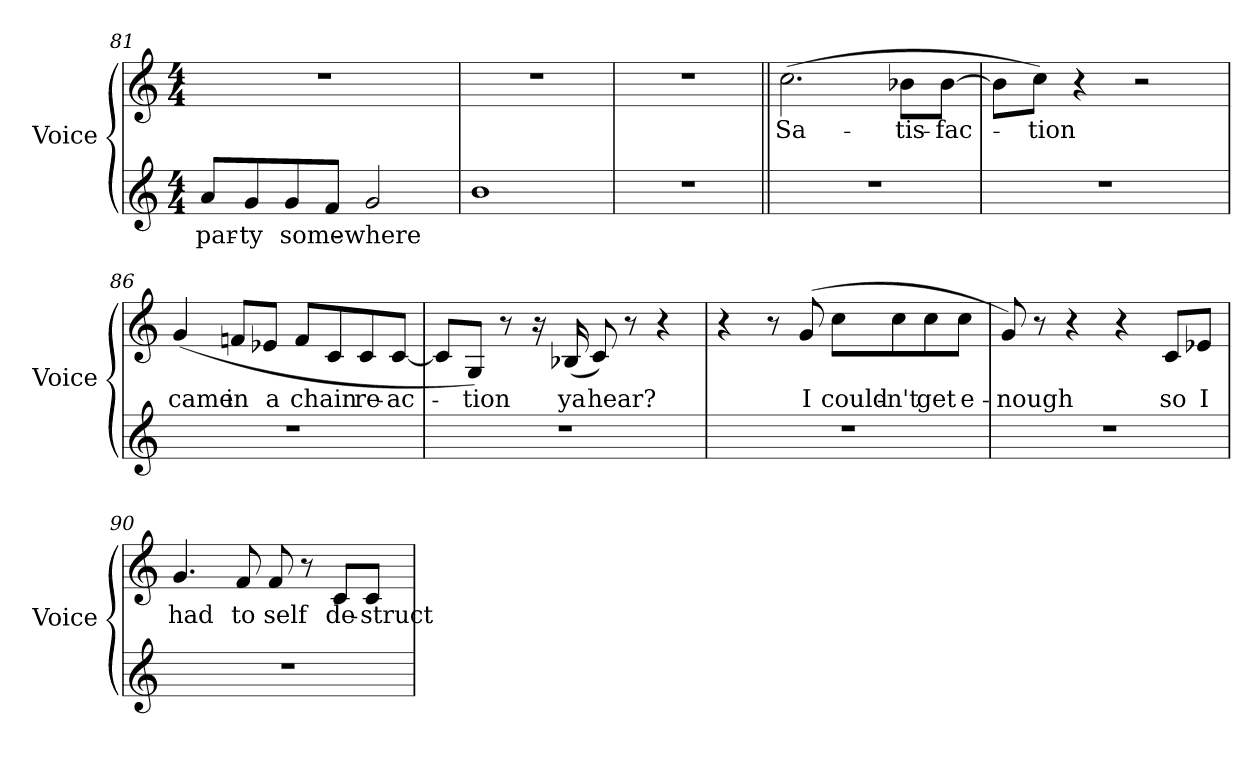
**kern	**text	**kern	**text
*part2	*part2	*part1	*part1
*staff2	*staff2	*staff1	*staff1
*I"Voice	*	*I"Voice	*
*I'Voice	*	*I'Voice	*
!!LO:LB:g=z
*clefG2	*	*clefG2	*
*k[]	*	*k[]	*
*C:	*	*C:	*
*M4/4	*	*M4/4	*
=81	=81	=81	=81
!	!LO:LY:b:color=#000000	!	!
8ai/L	par-	1r	.
!	!LO:LY:b:color=#000000	!	!
8gi/	-ty	.	.
!	!LO:LY:b:color=#000000	!	!
8gi/	some-	.	.
8fi/J	.	.	.
!	!LO:LY:b:color=#000000	!	!
2gi/	-where	.	.
=82	=82	=82	=82
1bi	.	1r	.
=83	=83	=83	=83
1r	.	1r	.
=84||	=84||	=84||	=84||
!	!	!	!LO:LY:b:color=#000000
1r	.	(2.cci\	Sa-
!	!	!	!LO:LY:b:color=#000000
.	.	8b-Xi\L	-tis-
!	!	!	!LO:LY:b:color=#000000
.	.	[8b-i\J	-fac-
=85	=85	=85	=85
1r	.	8b-i\L]	.
!	!	!	!LO:LY:b:color=#000000
.	.	8cci\J)	-tion
.	.	4r	.
.	.	2r	.
!!LO:PB:g=z
=86	=86	=86	=86
!	!	!	!LO:LY:b:color=#000000
1r	.	(4gi/	came
!	!	!	!LO:LY:b:color=#000000
.	.	8fni/L	in
!	!	!	!LO:LY:b:color=#000000
.	.	8e-Xi/J	a
!	!	!	!LO:LY:b:color=#000000
.	.	8fi/L	chain
.	.	8ci/	.
!	!	!	!LO:LY:b:color=#000000
.	.	8ci/	re-
!	!	!	!LO:LY:b:color=#000000
.	.	[8ci/J	-ac-
=87	=87	=87	=87
1r	.	8ci/L]	.
!	!	!	!LO:LY:b:color=#000000
.	.	8Gi/J)	-tion
.	.	8r	.
.	.	16r	.
!	!	!	!LO:LY:b:color=#000000
.	.	(16B-Xi/	ya
!	!	!	!LO:LY:b:color=#000000
.	.	8ci/)	hear?
.	.	8r	.
.	.	4r	.
=88	=88	=88	=88
1r	.	4r	.
.	.	8r	.
!	!	!	!LO:LY:b:color=#000000
.	.	(8gi/	I
!	!	!	!LO:LY:b:color=#000000
.	.	8cci\L	could-
!	!	!	!LO:LY:b:color=#000000
.	.	8cci\	-n't
!	!	!	!LO:LY:b:color=#000000
.	.	8cci\	get
!	!	!	!LO:LY:b:color=#000000
.	.	8cci\J	e-
=89	=89	=89	=89
!	!	!	!LO:LY:b:color=#000000
1r	.	8gi/)	-nough
.	.	8r	.
.	.	4r	.
.	.	4r	.
!	!	!	!LO:LY:b:color=#000000
.	.	8ci/L	so
!	!	!	!LO:LY:b:color=#000000
.	.	8e-Xi/J	I
!!LO:LB:g=z
=90	=90	=90	=90
!	!	!	!LO:LY:b:color=#000000
1r	.	4.gi/	had
!	!	!	!LO:LY:b:color=#000000
.	.	8fi/	to
!	!	!	!LO:LY:b:color=#000000
.	.	8fi/	self
.	.	8r	.
!	!	!	!LO:LY:b:color=#000000
.	.	8ci/L	de-
!	!	!	!LO:LY:b:color=#000000
.	.	8ci/J	-struct
=	=	=	=
*-	*-	*-	*-
